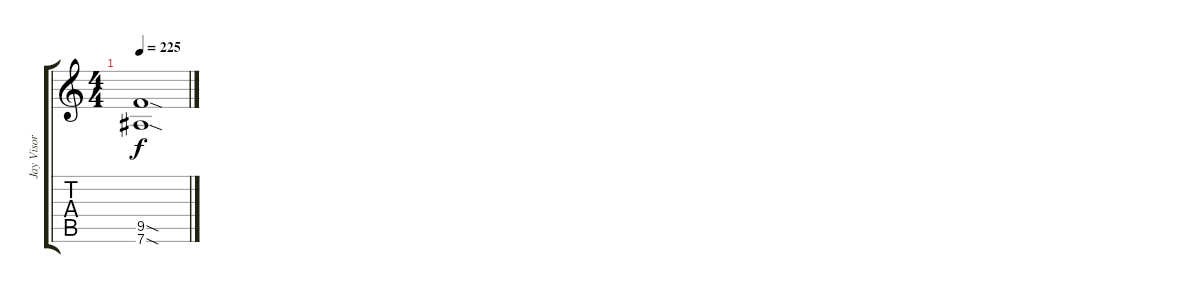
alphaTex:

\track ("Jay Visor" "Jay Visor") {instrument distortionguitar}
\staff {score tabs}
\tuning (Eb4 Bb3 Gb3 Db3 Ab2 Eb2) {hide}
\ts (4 4)
\tempo 225
\clef g2
\ks c
(9.5{sod} 7.6{sod}).1{dy f}
